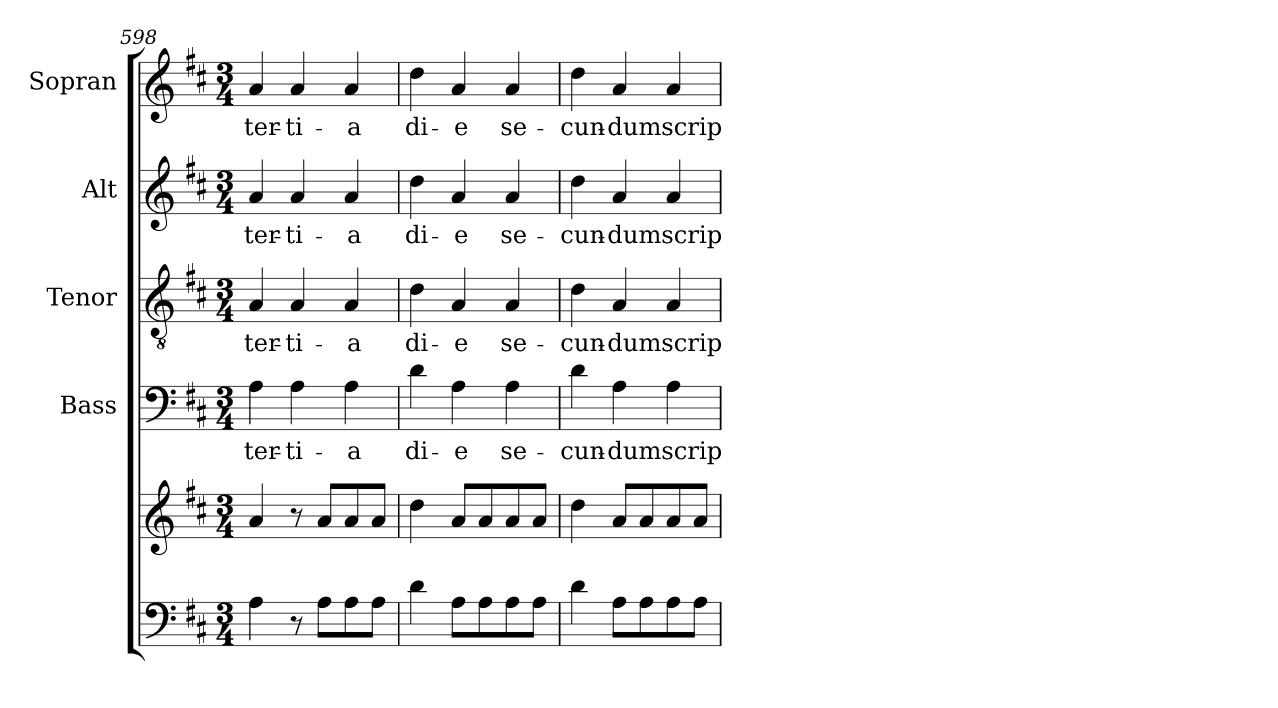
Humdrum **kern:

**kern	**kern	**kern	**text	**kern	**text	**kern	**text	**kern	**text
*part5	*part5	*part4	*part4	*part3	*part3	*part2	*part2	*part1	*part1
*staff6	*staff5	*staff4	*staff4	*staff3	*staff3	*staff2	*staff2	*staff1	*staff1
*	*	*I"Bass	*	*I"Tenor	*	*I"Alt	*	*I"Sopran	*
*	*	*I'B.	*	*I'T.	*	*I'A.	*	*I'S.	*
*clefF4	*clefG2	*clefF4	*	*clefGv2	*	*clefG2	*	*clefG2	*
*k[f#c#]	*k[f#c#]	*k[f#c#]	*	*k[f#c#]	*	*k[f#c#]	*	*k[f#c#]	*
*D:	*D:	*D:	*	*D:	*	*D:	*	*D:	*
*M3/4	*M3/4	*M3/4	*	*M3/4	*	*M3/4	*	*M3/4	*
=598	=598	=598	=598	=598	=598	=598	=598	=598	=598
!	!	!	!LO:LY:b	!	!LO:LY:b	!	!LO:LY:b	!	!LO:LY:b
4A\	4a/	4A\	ter-	4A/	ter-	4a/	ter-	4a/	ter-
!	!	!	!LO:LY:b	!	!LO:LY:b	!	!LO:LY:b	!	!LO:LY:b
8r	8r	4A\	-ti-	4A/	-ti-	4a/	-ti-	4a/	-ti-
8A\L	8a/L	.	.	.	.	.	.	.	.
!	!	!	!LO:LY:b	!	!LO:LY:b	!	!LO:LY:b	!	!LO:LY:b
8A\	8a/	4A\	-a	4A/	-a	4a/	-a	4a/	-a
8A\J	8a/J	.	.	.	.	.	.	.	.
=599	=599	=599	=599	=599	=599	=599	=599	=599	=599
!	!	!	!LO:LY:b	!	!LO:LY:b	!	!LO:LY:b	!	!LO:LY:b
4d\	4dd\	4d\	di-	4d\	di-	4dd\	di-	4dd\	di-
!	!	!	!LO:LY:b	!	!LO:LY:b	!	!LO:LY:b	!	!LO:LY:b
8A\L	8a/L	4A\	-e	4A/	-e	4a/	-e	4a/	-e
8A\	8a/	.	.	.	.	.	.	.	.
!	!	!	!LO:LY:b	!	!LO:LY:b	!	!LO:LY:b	!	!LO:LY:b
8A\	8a/	4A\	se-	4A/	se-	4a/	se-	4a/	se-
8A\J	8a/J	.	.	.	.	.	.	.	.
=600	=600	=600	=600	=600	=600	=600	=600	=600	=600
!	!	!	!LO:LY:b	!	!LO:LY:b	!	!LO:LY:b	!	!LO:LY:b
4d\	4dd\	4d\	-cun-	4d\	-cun-	4dd\	-cun-	4dd\	-cun-
!	!	!	!LO:LY:b	!	!LO:LY:b	!	!LO:LY:b	!	!LO:LY:b
8A\L	8a/L	4A\	-dum	4A/	-dum	4a/	-dum	4a/	-dum
8A\	8a/	.	.	.	.	.	.	.	.
!	!	!	!LO:LY:b	!	!LO:LY:b	!	!LO:LY:b	!	!LO:LY:b
8A\	8a/	4A\	scrip-	4A/	scrip-	4a/	scrip-	4a/	scrip-
8A\J	8a/J	.	.	.	.	.	.	.	.
=	=	=	=	=	=	=	=	=	=
*-	*-	*-	*-	*-	*-	*-	*-	*-	*-
